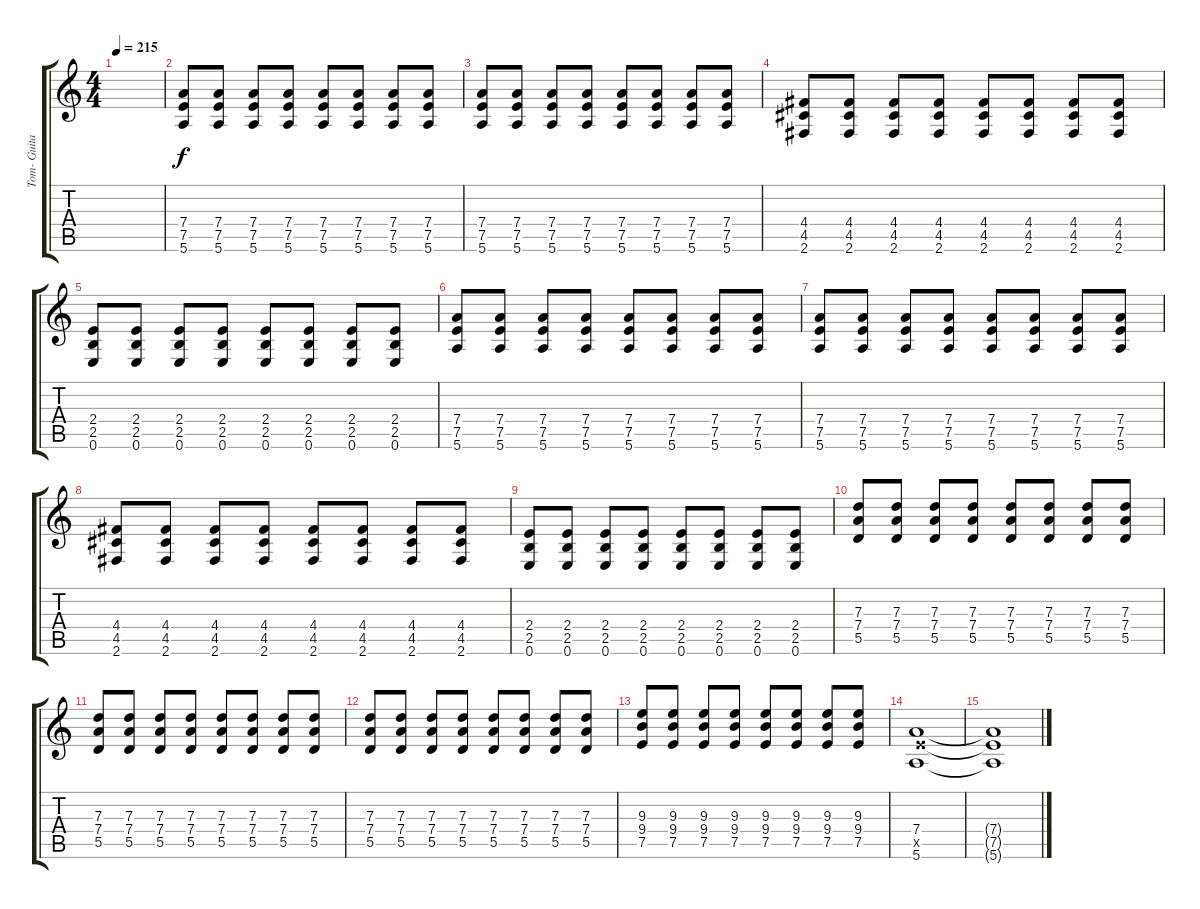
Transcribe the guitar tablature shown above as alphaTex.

\track ("Tom- Guitar 2 (Studio Only) " "Tom- Guita") {instrument distortionguitar}
\staff {score tabs}
\tuning (E4 B3 G3 D3 A2 E2) {hide}
\ts (4 4)
\tempo 215
\clef g2
\ks c
|
(7.4 7.5 5.6).8 (7.4 7.5 5.6).8 (7.4 7.5 5.6).8 (7.4 7.5 5.6).8 (7.4 7.5 5.6).8 (7.4 7.5 5.6).8 (7.4 7.5 5.6).8 (7.4 7.5 5.6).8 |
(7.4 7.5 5.6).8 (7.4 7.5 5.6).8 (7.4 7.5 5.6).8 (7.4 7.5 5.6).8 (7.4 7.5 5.6).8 (7.4 7.5 5.6).8 (7.4 7.5 5.6).8 (7.4 7.5 5.6).8 |
(4.4 4.5 2.6).8 (4.4 4.5 2.6).8 (4.4 4.5 2.6).8 (4.4 4.5 2.6).8 (4.4 4.5 2.6).8 (4.4 4.5 2.6).8 (4.4 4.5 2.6).8 (4.4 4.5 2.6).8 |
(2.4 2.5 0.6).8 (2.4 2.5 0.6).8 (2.4 2.5 0.6).8 (2.4 2.5 0.6).8 (2.4 2.5 0.6).8 (2.4 2.5 0.6).8 (2.4 2.5 0.6).8 (2.4 2.5 0.6).8 |
(7.4 7.5 5.6).8 (7.4 7.5 5.6).8 (7.4 7.5 5.6).8 (7.4 7.5 5.6).8 (7.4 7.5 5.6).8 (7.4 7.5 5.6).8 (7.4 7.5 5.6).8 (7.4 7.5 5.6).8 |
(7.4 7.5 5.6).8 (7.4 7.5 5.6).8 (7.4 7.5 5.6).8 (7.4 7.5 5.6).8 (7.4 7.5 5.6).8 (7.4 7.5 5.6).8 (7.4 7.5 5.6).8 (7.4 7.5 5.6).8 |
(4.4 4.5 2.6).8 (4.4 4.5 2.6).8 (4.4 4.5 2.6).8 (4.4 4.5 2.6).8 (4.4 4.5 2.6).8 (4.4 4.5 2.6).8 (4.4 4.5 2.6).8 (4.4 4.5 2.6).8 |
(2.4 2.5 0.6).8 (2.4 2.5 0.6).8 (2.4 2.5 0.6).8 (2.4 2.5 0.6).8 (2.4 2.5 0.6).8 (2.4 2.5 0.6).8 (2.4 2.5 0.6).8 (2.4 2.5 0.6).8 |
(7.3 7.4 5.5).8 (7.3 7.4 5.5).8 (7.3 7.4 5.5).8 (7.3 7.4 5.5).8 (7.3 7.4 5.5).8 (7.3 7.4 5.5).8 (7.3 7.4 5.5).8 (7.3 7.4 5.5).8 |
(7.3 7.4 5.5).8 (7.3 7.4 5.5).8 (7.3 7.4 5.5).8 (7.3 7.4 5.5).8 (7.3 7.4 5.5).8 (7.3 7.4 5.5).8 (7.3 7.4 5.5).8 (7.3 7.4 5.5).8 |
(7.3 7.4 5.5).8 (7.3 7.4 5.5).8 (7.3 7.4 5.5).8 (7.3 7.4 5.5).8 (7.3 7.4 5.5).8 (7.3 7.4 5.5).8 (7.3 7.4 5.5).8 (7.3 7.4 5.5).8 |
(9.3 9.4 7.5).8 (9.3 9.4 7.5).8 (9.3 9.4 7.5).8 (9.3 9.4 7.5).8 (9.3 9.4 7.5).8 (9.3 9.4 7.5).8 (9.3 9.4 7.5).8 (9.3 9.4 7.5).8 |
(7.4 7.5{x} 5.6).1 |
(7.4{t} 7.5{t} 5.6{t}).1
